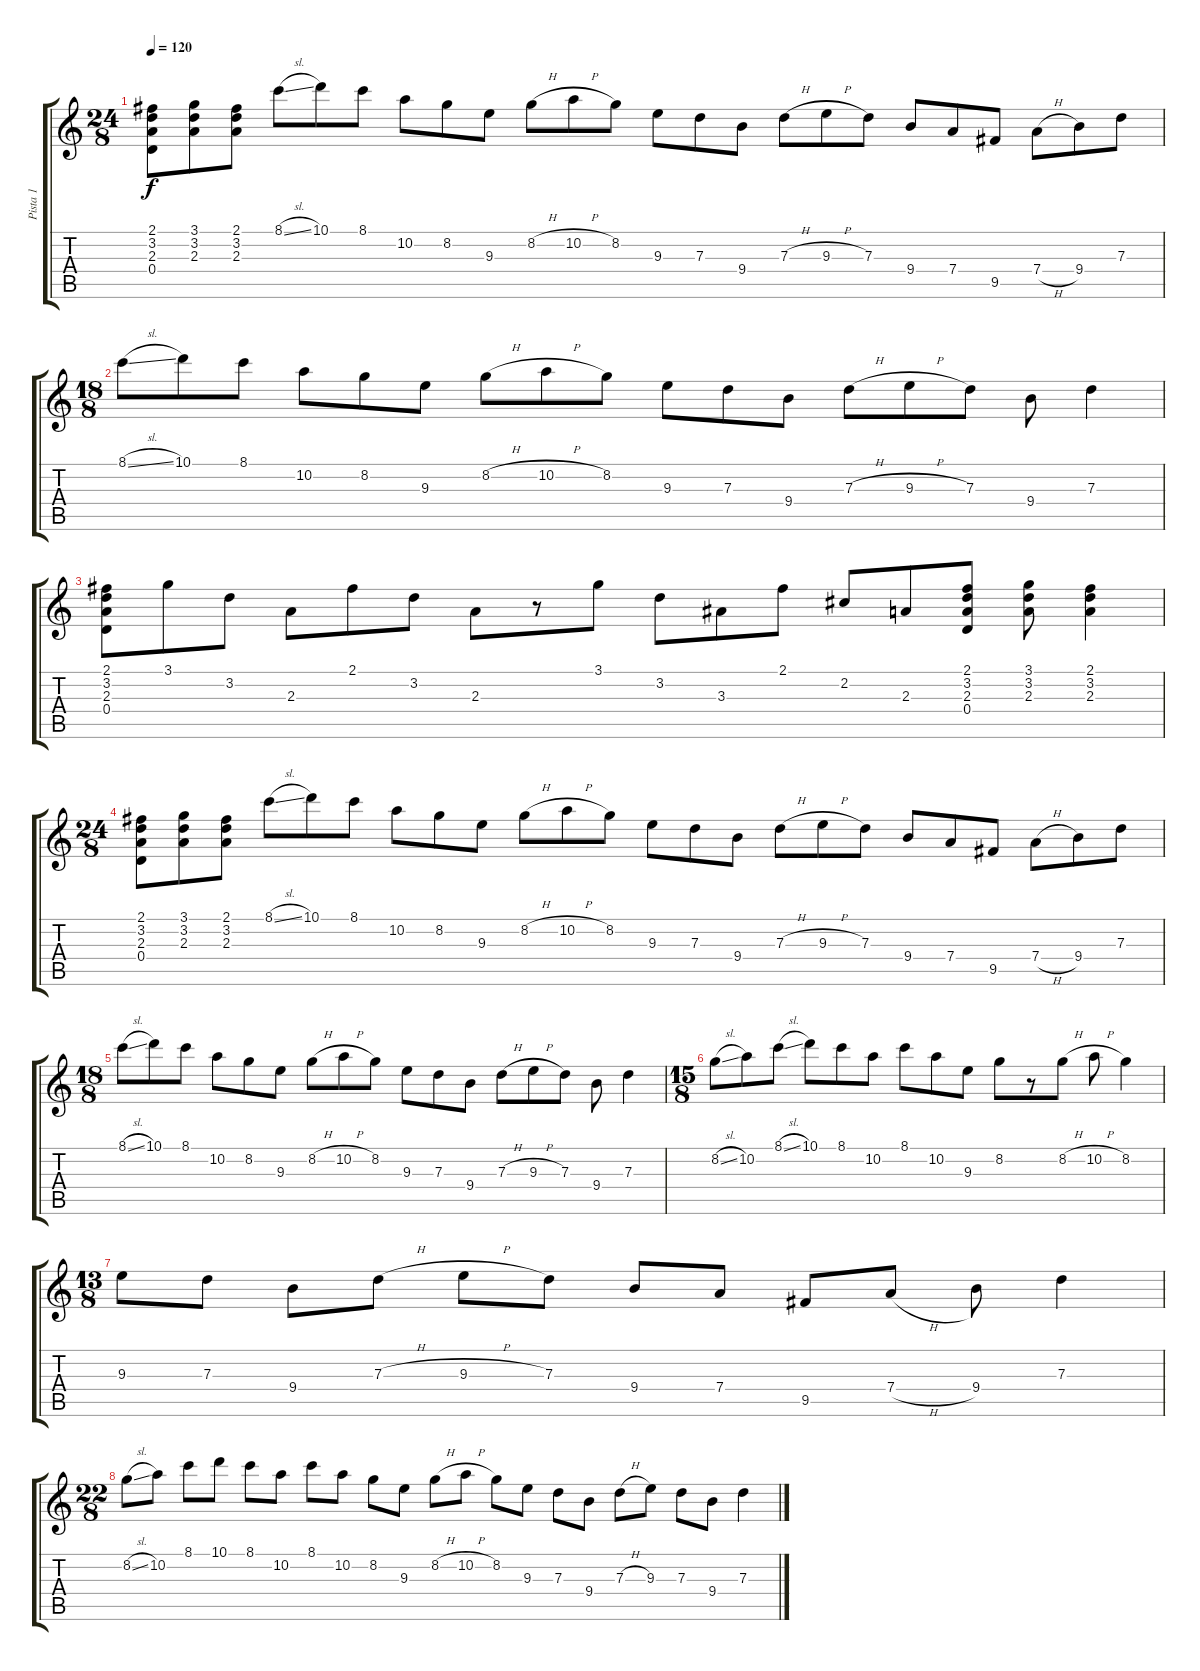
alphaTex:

\track ("Pista 1" "Pista 1") {instrument acousticguitarnylon}
\staff {score tabs}
\tuning (E4 B3 G3 D3 A2 E2) {hide}
\ts (24 8)
\tempo 120
\clef g2
\ks c
(2.1 3.2 2.3 0.4).8{dy f} (3.1 3.2 2.3).8 (2.1 3.2 2.3).8 8.1{sl}.8 10.1.8 8.1.8 10.2.8 8.2.8 9.3.8 8.2{h}.8 10.2{h}.8 8.2.8 9.3.8 7.3.8 9.4.8 7.3{h}.8 9.3{h}.8 7.3.8 9.4.8 7.4.8 9.5.8 7.4{h}.8 9.4.8 7.3.8 |
\ts (18 8)
8.1{sl}.8 10.1.8 8.1.8 10.2.8 8.2.8 9.3.8 8.2{h}.8 10.2{h}.8 8.2.8 9.3.8 7.3.8 9.4.8 7.3{h}.8 9.3{h}.8 7.3.8 9.4.8 7.3.4 |
(2.1 3.2 2.3 0.4).8 3.1.8 3.2.8 2.3.8 2.1.8 3.2.8 2.3.8 r.8 3.1.8 3.2.8 3.3.8 2.1.8 2.2.8 2.3.8 (2.1 3.2 2.3 0.4).8 (3.1 3.2 2.3).8 (2.1 3.2 2.3).4 |
\ts (24 8)
(2.1 3.2 2.3 0.4).8 (3.1 3.2 2.3).8 (2.1 3.2 2.3).8 8.1{sl}.8 10.1.8 8.1.8 10.2.8 8.2.8 9.3.8 8.2{h}.8 10.2{h}.8 8.2.8 9.3.8 7.3.8 9.4.8 7.3{h}.8 9.3{h}.8 7.3.8 9.4.8 7.4.8 9.5.8 7.4{h}.8 9.4.8 7.3.8 |
\ts (18 8)
8.1{sl}.8 10.1.8 8.1.8 10.2.8 8.2.8 9.3.8 8.2{h}.8 10.2{h}.8 8.2.8 9.3.8 7.3.8 9.4.8 7.3{h}.8 9.3{h}.8 7.3.8 9.4.8 7.3.4 |
\ts (15 8)
8.2{sl}.8 10.2.8 8.1{sl}.8 10.1.8 8.1.8 10.2.8 8.1.8 10.2.8 9.3.8 8.2.8 r.8 8.2{h}.8 10.2{h}.8 8.2.4 |
\ts (13 8)
9.3.8 7.3.8 9.4.8 7.3{h}.8 9.3{h}.8 7.3.8 9.4.8 7.4.8 9.5.8 7.4{h}.8 9.4.8 7.3.4 |
\ts (22 8)
8.2{sl}.8 10.2.8 8.1.8 10.1.8 8.1.8 10.2.8 8.1.8 10.2.8 8.2.8 9.3.8 8.2{h}.8 10.2{h}.8 8.2.8 9.3.8 7.3.8 9.4.8 7.3{h}.8 9.3.8 7.3.8 9.4.8 7.3.4
